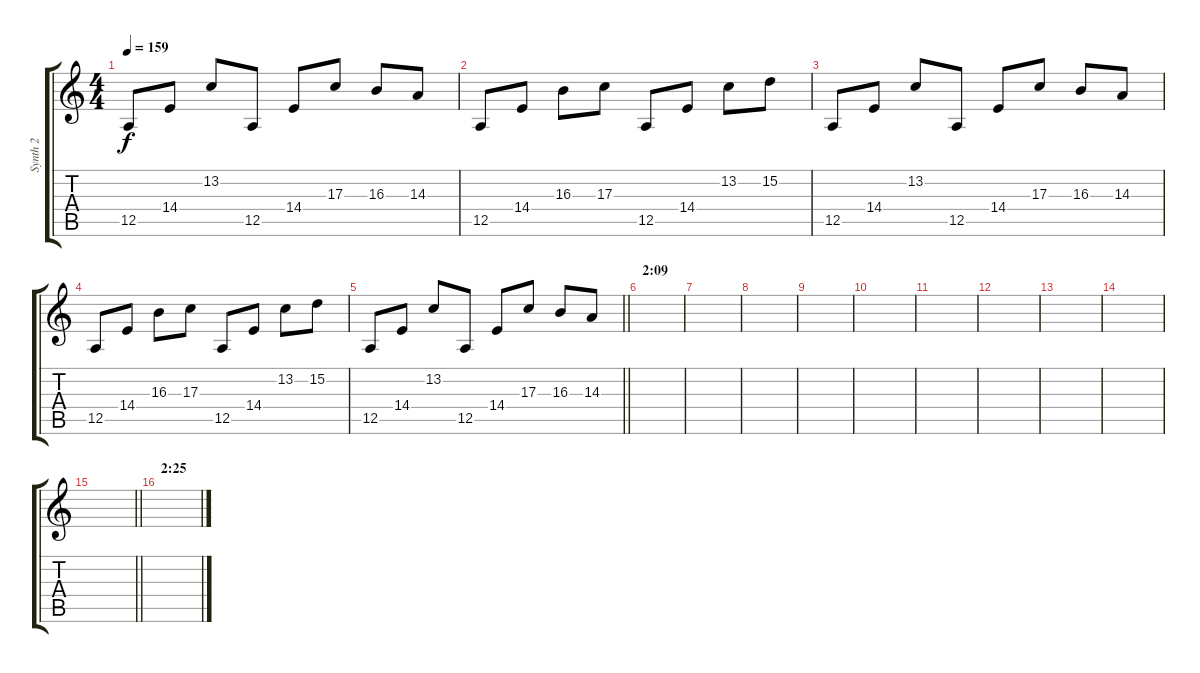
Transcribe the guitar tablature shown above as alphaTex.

\track ("Synth 2" "Synth 2") {instrument lead1square}
\staff {score tabs}
\tuning (E4 B3 G3 D3 A2 E2) {hide}
\ts (4 4)
\tempo 159
\clef g2
\ks c
12.5.8{dy f} 14.4.8 13.2.8 12.5.8 14.4.8 17.3.8 16.3.8 14.3.8 |
12.5.8 14.4.8 16.3.8 17.3.8 12.5.8 14.4.8 13.2.8 15.2.8 |
12.5.8 14.4.8 13.2.8 12.5.8 14.4.8 17.3.8 16.3.8 14.3.8 |
12.5.8 14.4.8 16.3.8 17.3.8 12.5.8 14.4.8 13.2.8 15.2.8 |
\barLineRight lightlight
12.5.8 14.4.8 13.2.8 12.5.8 14.4.8 17.3.8 16.3.8 14.3.8 |
\section ("" "2:09")
|
|
|
|
|
|
|
|
|
\barLineRight lightlight
|
\section ("" "2:25")
